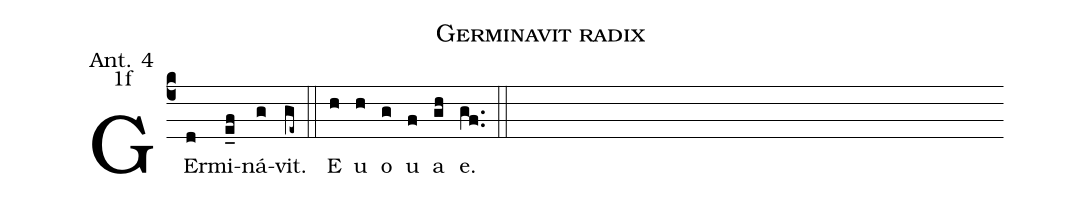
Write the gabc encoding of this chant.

name:Germinavit radix;
office-part:Antiphona;
mode:1;
annotation: Ant. 4;
annotation: 1f;
%%
(c4) GEr(d)mi(e_f)ná(g)vit.(ge~) (::) E(h) u(h) o(g) u(f) a(gh) e.(gf..) (::)
